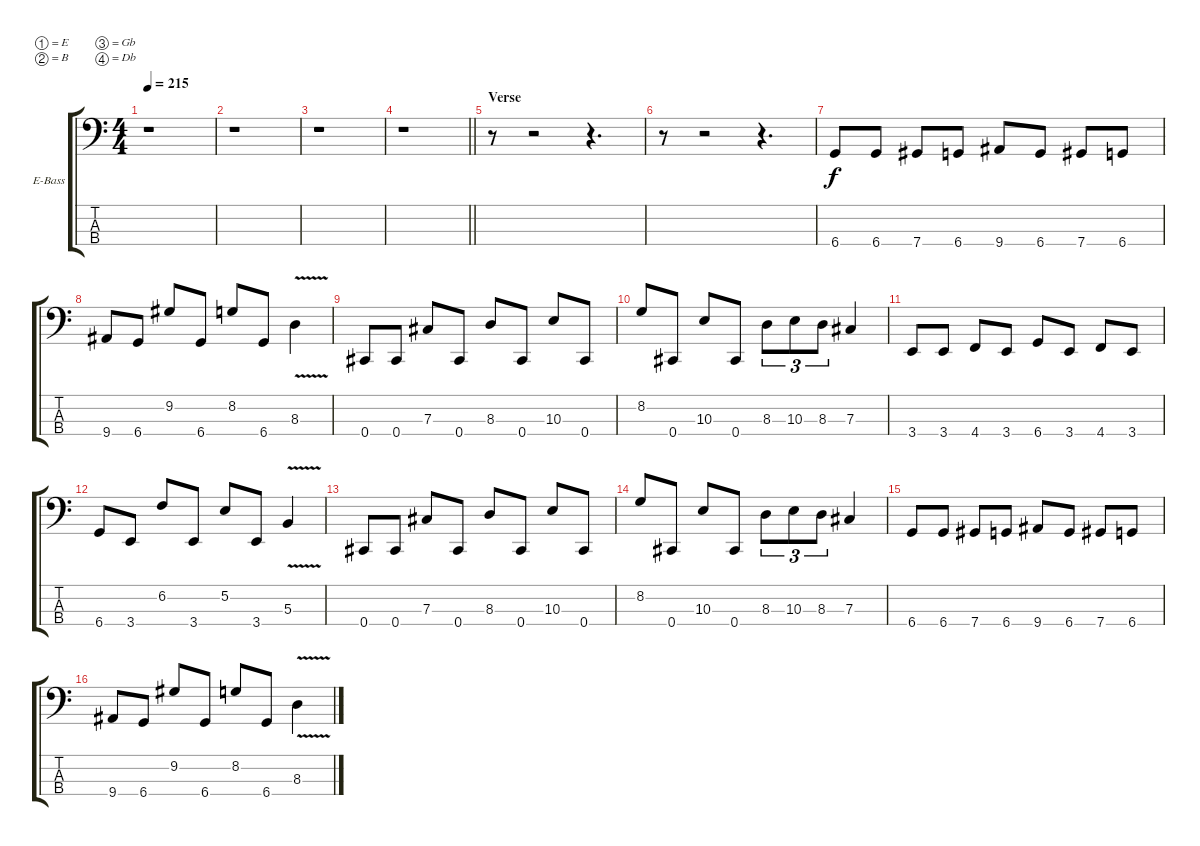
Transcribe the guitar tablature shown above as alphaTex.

\bracketExtendMode groupsimilarinstruments
\firstSystemTrackNameOrientation horizontal
\otherSystemsTrackNameOrientation horizontal
\track ("Adam Duce" "E-Bass") {instrument electricbasspick}
\staff {score tabs}
\tuning (E2 B1 Gb1 Db1)
\ts (4 4)
\tempo 215
\clef f4
\ks c
r.1{dy f} |
r.1 |
r.1 |
\barLineRight lightlight
r.1 |
\section ("" "Verse")
r.8 r.2 r.4{d} |
r.8 r.2 r.4{d} |
6.4.8 6.4.8 7.4.8 6.4.8 9.4.8 6.4.8 7.4.8 6.4.8 |
9.4.8 6.4.8 9.2.8 6.4.8 8.2.8 6.4.8 8.3{v}.4 |
0.4.8 0.4.8 7.3.8 0.4.8 8.3.8 0.4.8 10.3.8 0.4.8 |
8.2.8 0.4.8 10.3.8 0.4.8 8.3.8{tu (3 2)} 10.3.8{tu (3 2)} 8.3.8{tu (3 2)} 7.3.4 |
3.4.8 3.4.8 4.4.8 3.4.8 6.4.8 3.4.8 4.4.8 3.4.8 |
6.4.8 3.4.8 6.2.8 3.4.8 5.2.8 3.4.8 5.3{v}.4 |
0.4.8 0.4.8 7.3.8 0.4.8 8.3.8 0.4.8 10.3.8 0.4.8 |
8.2.8 0.4.8 10.3.8 0.4.8 8.3.8{tu (3 2)} 10.3.8{tu (3 2)} 8.3.8{tu (3 2)} 7.3.4 |
6.4.8 6.4.8 7.4.8 6.4.8 9.4.8 6.4.8 7.4.8 6.4.8 |
9.4.8 6.4.8 9.2.8 6.4.8 8.2.8 6.4.8 8.3{v}.4
